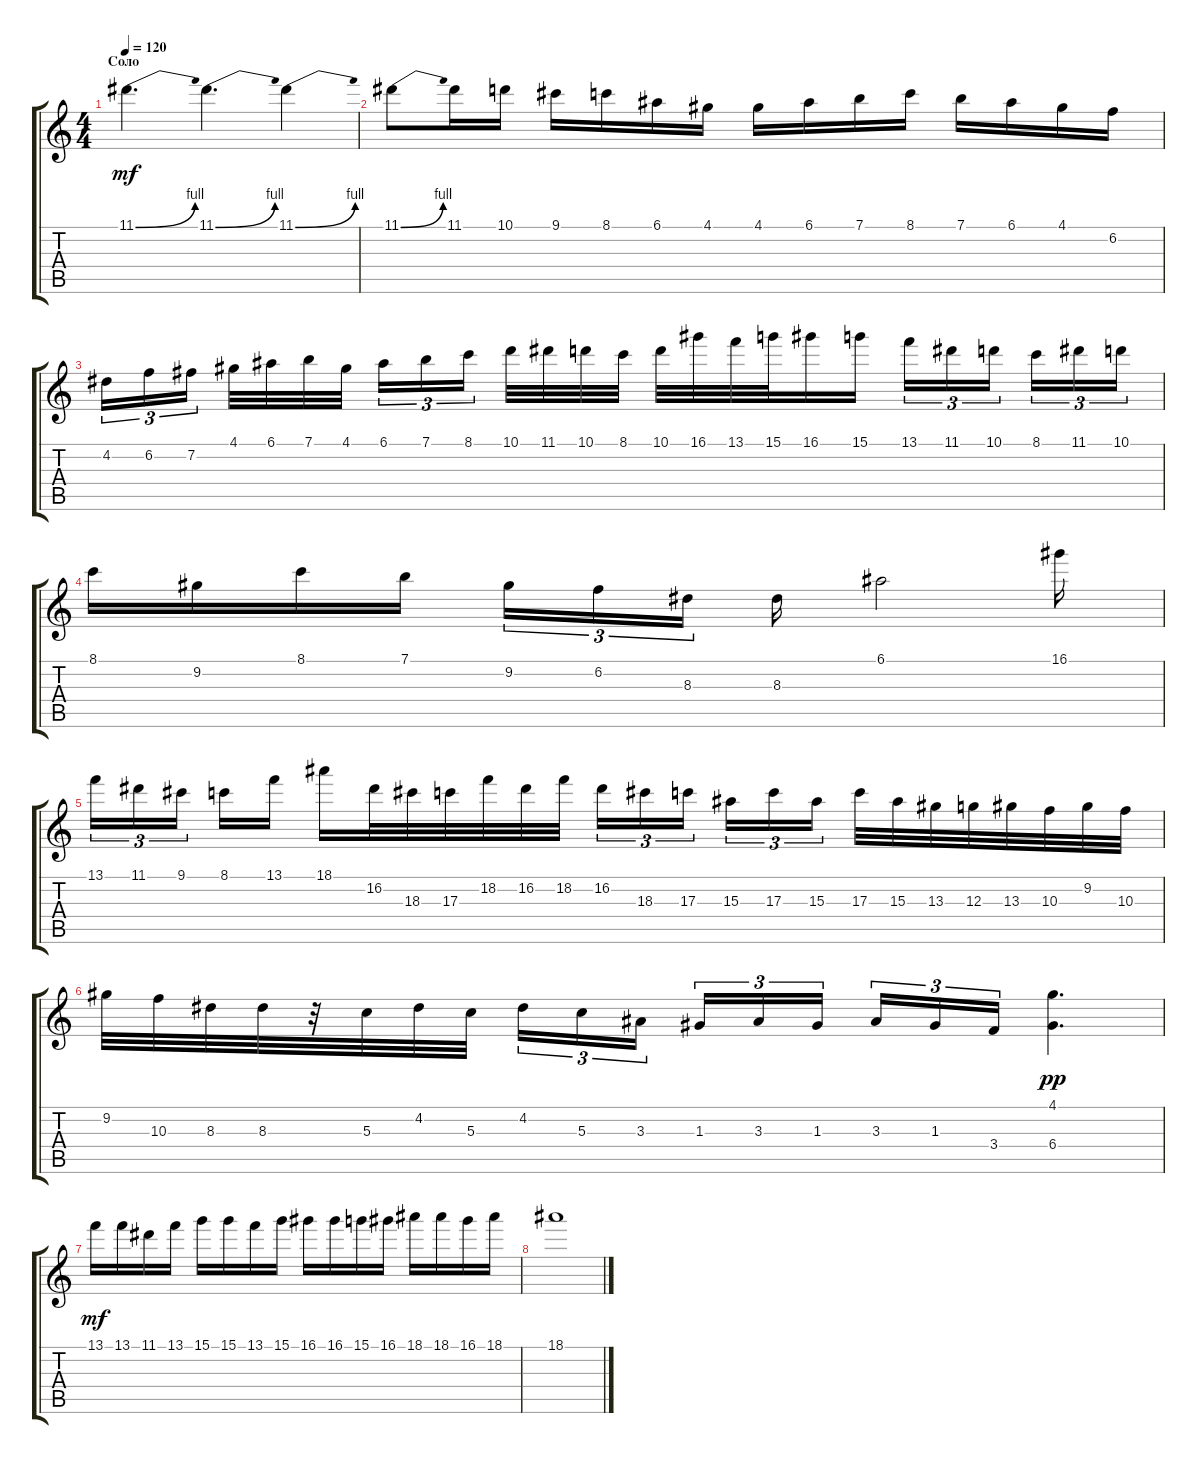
\track "" {instrument distortionguitar}
\staff {score tabs}
\tuning (E4 B3 G3 D3 A2 E2) {hide}
\ts (4 4)
\section ("" "Соло")
\tempo 120
\clef g2
\ks c
11.1{be (bend 0 0 60 4)}.4{d dy mf} 11.1{be (bend 0 0 60 4)}.4{d} 11.1{be (bend 0 0 60 4)}.4 |
11.1{be (bend 0 0 60 4)}.8 11.1.16 10.1.16 9.1.16 8.1.16 6.1.16 4.1.16 4.1.16 6.1.16 7.1.16 8.1.16 7.1.16 6.1.16 4.1.16 6.2.16 |
4.2.16{tu (3 2)} 6.2.16{tu (3 2)} 7.2.16{tu (3 2) beam splitsecondary} 4.1.32 6.1.32 7.1.32 4.1.32 6.1.16{tu (3 2)} 7.1.16{tu (3 2)} 8.1.16{tu (3 2) beam splitsecondary} 10.1.32 11.1.32 10.1.32 8.1.32 10.1.32 16.1.32 13.1.32 15.1.32 16.1.16 15.1.16 13.1.16{tu (3 2)} 11.1.16{tu (3 2)} 10.1.16{tu (3 2) beam splitsecondary} 8.1.16{tu (3 2)} 11.1.16{tu (3 2)} 10.1.16{tu (3 2)} |
8.1.16 9.2.16 8.1.16 7.1.16 9.2.16{tu (3 2)} 6.2.16{tu (3 2)} 8.3.16{tu (3 2) beam splitsecondary} 8.3.16 6.1.2 16.1.16 |
13.1.16{tu (3 2)} 11.1.16{tu (3 2)} 9.1.16{tu (3 2) beam splitsecondary} 8.1.16 13.1.16 18.1.16 16.2.32 18.3.32 17.3.32 18.2.32 16.2.32 18.2.32 16.2.16{tu (3 2)} 18.3.16{tu (3 2)} 17.3.16{tu (3 2) beam splitsecondary} 15.3.16{tu (3 2)} 17.3.16{tu (3 2)} 15.3.16{tu (3 2)} 17.3.32 15.3.32 13.3.32 12.3.32 13.3.32 10.3.32 9.2.32 10.3.32 |
9.2.32 10.3.32 8.3.32 8.3.32 r.32 5.3.32 4.2.32 5.3.32 4.2.16{tu (3 2)} 5.3.16{tu (3 2)} 3.3.16{tu (3 2) beam splitsecondary} 1.3.16{tu (3 2)} 3.3.16{tu (3 2)} 1.3.16{tu (3 2)} 3.3.16{tu (3 2)} 1.3.16{tu (3 2)} 3.4.16{tu (3 2)} (4.1 6.4).4{d dy pp} |
13.1.16{dy mf} 13.1.16 11.1.16 13.1.16 15.1.16 15.1.16 13.1.16 15.1.16 16.1.16 16.1.16 15.1.16 16.1.16 18.1.16 18.1.16 16.1.16 18.1.16 |
18.1.1
